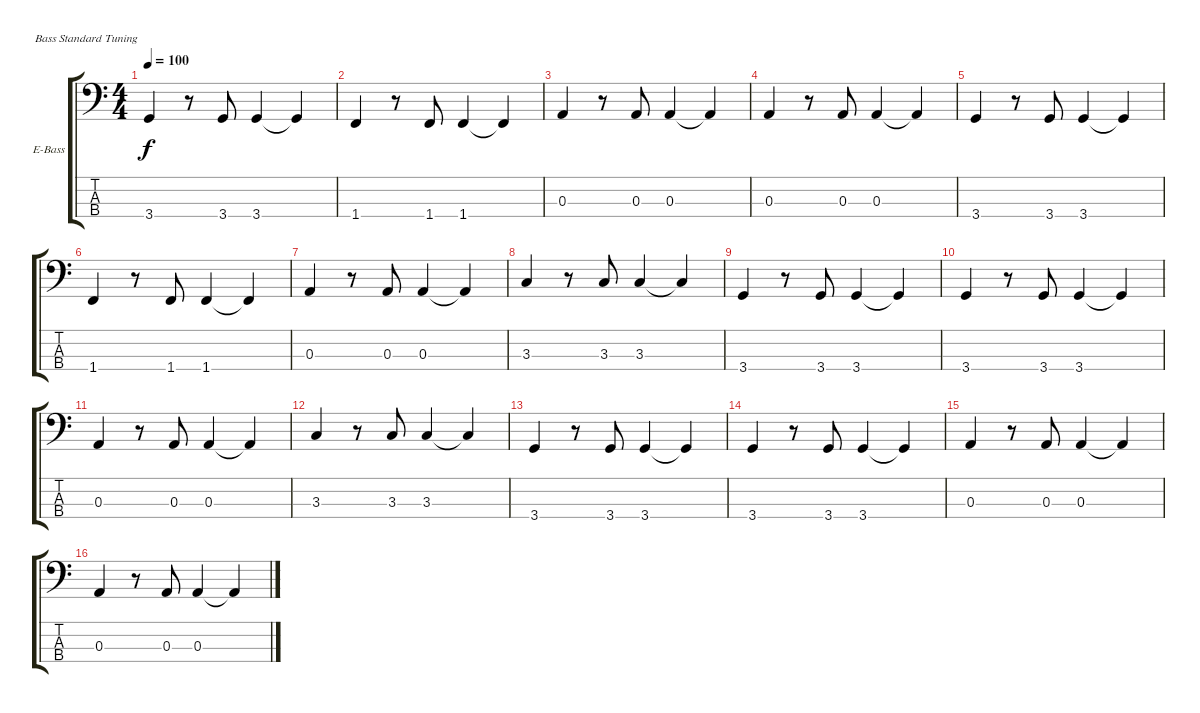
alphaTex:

\defaultSystemsLayout 4
\bracketExtendMode groupsimilarinstruments
\firstSystemTrackNameOrientation horizontal
\otherSystemsTrackNameOrientation horizontal
\track ("Electric Bass" "E-Bass") {instrument electricbassfinger}
\staff {score tabs}
\tuning (G2 D2 A1 E1)
\ts (4 4)
\tempo 100
\clef f4
\ks c
3.4.4{dy f} r.8 3.4.8 3.4.4 3.4{t}.4 |
1.4.4 r.8 1.4.8 1.4.4 1.4{t}.4 |
0.3.4 r.8 0.3.8 0.3.4 0.3{t}.4 |
0.3.4 r.8 0.3.8 0.3.4 0.3{t}.4 |
3.4.4 r.8 3.4.8 3.4.4 3.4{t}.4 |
1.4.4 r.8 1.4.8 1.4.4 1.4{t}.4 |
0.3.4 r.8 0.3.8 0.3.4 0.3{t}.4 |
3.3.4 r.8 3.3.8 3.3.4 3.3{t}.4 |
3.4.4 r.8 3.4.8 3.4.4 3.4{t}.4 |
3.4.4 r.8 3.4.8 3.4.4 3.4{t}.4 |
0.3.4 r.8 0.3.8 0.3.4 0.3{t}.4 |
3.3.4 r.8 3.3.8 3.3.4 3.3{t}.4 |
3.4.4 r.8 3.4.8 3.4.4 3.4{t}.4 |
3.4.4 r.8 3.4.8 3.4.4 3.4{t}.4 |
0.3.4 r.8 0.3.8 0.3.4 0.3{t}.4 |
0.3.4 r.8 0.3.8 0.3.4 0.3{t}.4
